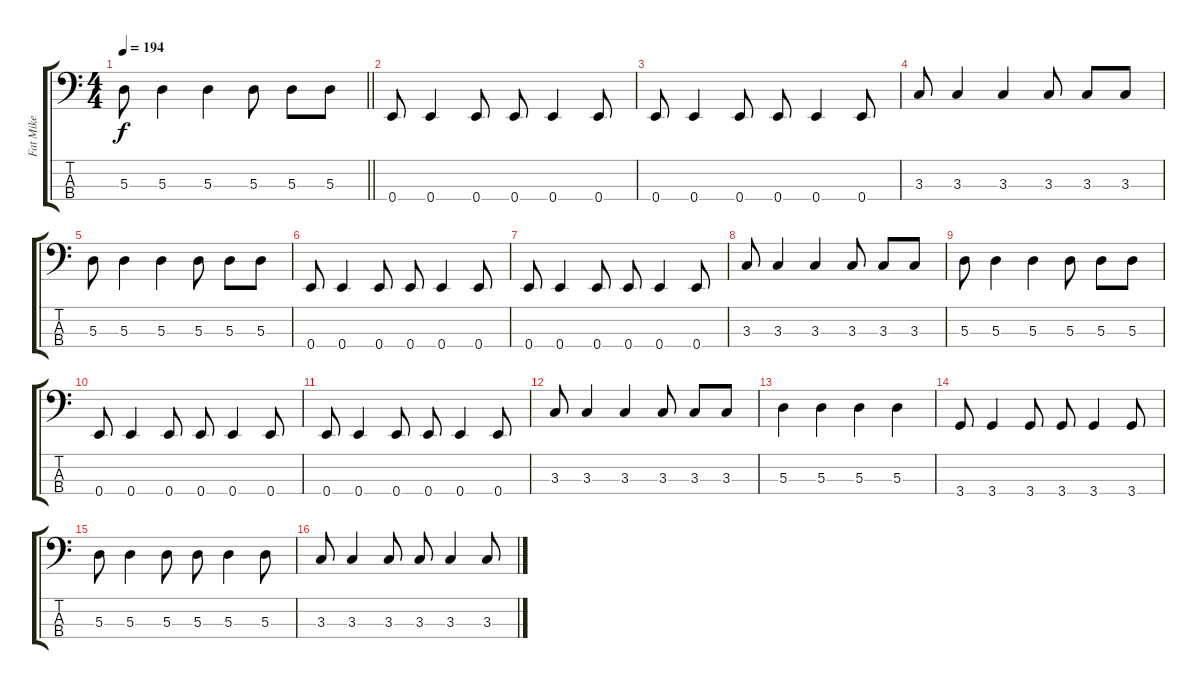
\track ("Fat Mike" "Fat Mike") {instrument electricbasspick}
\staff {score tabs}
\tuning (G2 D2 A1 E1) {hide}
\ts (4 4)
\tempo 194
\clef f4
\barLineRight lightlight
\ks c
5.3.8{dy f} 5.3.4 5.3.4 5.3.8 5.3.8 5.3.8 |
\section ("" "")
0.4.8 0.4.4 0.4.8 0.4.8 0.4.4 0.4.8 |
0.4.8 0.4.4 0.4.8 0.4.8 0.4.4 0.4.8 |
3.3.8 3.3.4 3.3.4 3.3.8 3.3.8 3.3.8 |
5.3.8 5.3.4 5.3.4 5.3.8 5.3.8 5.3.8 |
0.4.8 0.4.4 0.4.8 0.4.8 0.4.4 0.4.8 |
0.4.8 0.4.4 0.4.8 0.4.8 0.4.4 0.4.8 |
3.3.8 3.3.4 3.3.4 3.3.8 3.3.8 3.3.8 |
5.3.8 5.3.4 5.3.4 5.3.8 5.3.8 5.3.8 |
0.4.8 0.4.4 0.4.8 0.4.8 0.4.4 0.4.8 |
0.4.8 0.4.4 0.4.8 0.4.8 0.4.4 0.4.8 |
3.3.8 3.3.4 3.3.4 3.3.8 3.3.8 3.3.8 |
5.3.4 5.3.4 5.3.4 5.3.4 |
3.4.8 3.4.4 3.4.8 3.4.8 3.4.4 3.4.8 |
5.3.8 5.3.4 5.3.8 5.3.8 5.3.4 5.3.8 |
3.3.8 3.3.4 3.3.8 3.3.8 3.3.4 3.3.8
